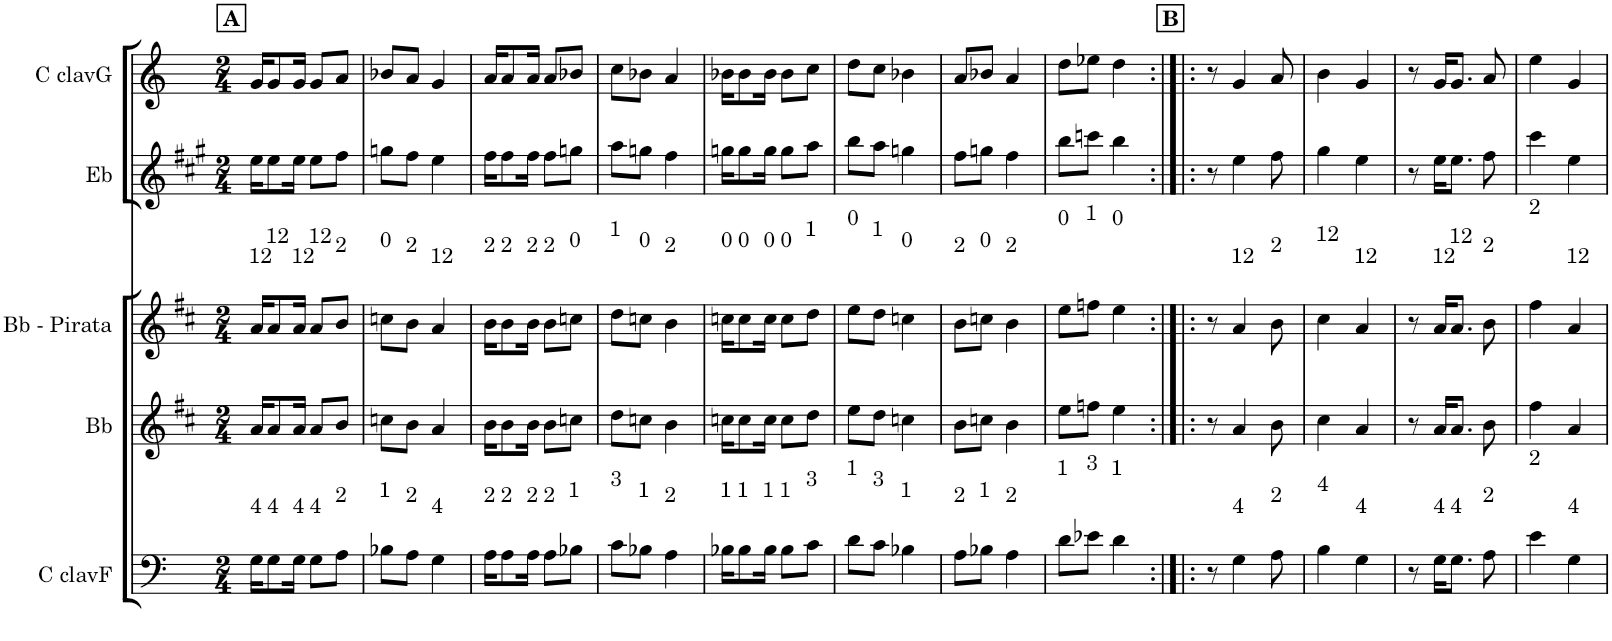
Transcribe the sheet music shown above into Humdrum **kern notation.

**kern	**kern	**kern	**kern	**kern
*part5	*part4	*part3	*part2	*part1
*staff5	*staff4	*staff3	*staff2	*staff1
*I"C clavF	*I"Bb	*I"Bb - Pirata	*I"Eb	*I"C clavG
*clefF4	*clefG2	*clefG2	*clefG2	*clefG2
*	*Trd1c2	*Trd1c2	*Trd5c9	*
*k[]	*k[f#c#]	*k[f#c#]	*k[f#c#g#]	*k[]
*M2/4	*M2/4	*M2/4	*M2/4	*M2/4
!!LO:REH:place=s1:a:B:cj:t=A
=1	=1	=1	=1	=1
!	!	!LO:TX:a:t=12	!	!
!LO:TX:a:t=4	!	!	!	!
16G\KL	16a/KL	16a/KL	16ee\KL	16g/KL
!	!	!LO:TX:a:t=12	!	!
!LO:TX:a:t=4	!	!	!	!
8G\	8a/	8a/	8ee\	8g/
!	!	!LO:TX:a:t=12	!	!
!LO:TX:a:t=4	!	!	!	!
16G\Jk	16a/Jk	16a/Jk	16ee\Jk	16g/Jk
!	!	!LO:TX:a:t=12	!	!
!LO:TX:a:t=4	!	!	!	!
8G\L	8a/L	8a/L	8ee\L	8g/L
!	!	!LO:TX:a:t=2	!	!
!LO:TX:a:t=2	!	!	!	!
8A\J	8b/J	8b/J	8ff#\J	8a/J
=2	=2	=2	=2	=2
!	!	!LO:TX:a:t=0	!	!
!LO:TX:a:t=1	!	!	!	!
8B-X\L	8ccn\L	8ccn\L	8ggn\L	8b-X/L
!	!	!LO:TX:a:t=2	!	!
!LO:TX:a:t=2	!	!	!	!
8A\J	8b\J	8b\J	8ff#\J	8a/J
!	!	!LO:TX:a:t=12	!	!
!LO:TX:a:t=4	!	!	!	!
4G\	4a/	4a/	4ee\	4g/
=3	=3	=3	=3	=3
!	!	!LO:TX:a:t=2	!	!
!LO:TX:a:t=2	!	!	!	!
16A\KL	16b\KL	16b\KL	16ff#\KL	16a/KL
!	!	!LO:TX:a:t=2	!	!
!LO:TX:a:t=2	!	!	!	!
8A\	8b\	8b\	8ff#\	8a/
!	!	!LO:TX:a:t=2	!	!
!LO:TX:a:t=2	!	!	!	!
16A\Jk	16b\Jk	16b\Jk	16ff#\Jk	16a/Jk
!	!	!LO:TX:a:t=2	!	!
!LO:TX:a:t=2	!	!	!	!
8A\L	8b\L	8b\L	8ff#\L	8a/L
!	!	!LO:TX:a:t=0	!	!
!LO:TX:a:t=1	!	!	!	!
8B-X\J	8ccn\J	8ccn\J	8ggn\J	8b-X/J
=4	=4	=4	=4	=4
!	!	!LO:TX:a:t=1	!	!
!LO:TX:a:t=3	!	!	!	!
8c\L	8dd\L	8dd\L	8aa\L	8cc\L
!	!	!LO:TX:a:t=0	!	!
!LO:TX:a:t=1	!	!	!	!
8B-X\J	8ccn\J	8ccn\J	8ggn\J	8b-X\J
!	!	!LO:TX:a:t=2	!	!
!LO:TX:a:t=2	!	!	!	!
4A\	4b\	4b\	4ff#\	4a/
=5	=5	=5	=5	=5
!	!	!LO:TX:a:t=0	!	!
!LO:TX:a:t=1	!	!	!	!
16B-X\KL	16ccn\KL	16ccn\KL	16ggn\KL	16b-X\KL
!	!	!LO:TX:a:t=0	!	!
!LO:TX:a:t=1	!	!	!	!
8B-\	8cc\	8cc\	8gg\	8b-\
!	!	!LO:TX:a:t=0	!	!
!LO:TX:a:t=1	!	!	!	!
16B-\Jk	16cc\Jk	16cc\Jk	16gg\Jk	16b-\Jk
!	!	!LO:TX:a:t=0	!	!
!LO:TX:a:t=1	!	!	!	!
8B-\L	8cc\L	8cc\L	8gg\L	8b-\L
!	!	!LO:TX:a:t=1	!	!
!LO:TX:a:t=3	!	!	!	!
8c\J	8dd\J	8dd\J	8aa\J	8cc\J
=6	=6	=6	=6	=6
!	!	!LO:TX:a:t=0	!	!
!LO:TX:a:t=1	!	!	!	!
8d\L	8ee\L	8ee\L	8bb\L	8dd\L
!	!	!LO:TX:a:t=1	!	!
!LO:TX:a:t=3	!	!	!	!
8c\J	8dd\J	8dd\J	8aa\J	8cc\J
!	!	!LO:TX:a:t=0	!	!
!LO:TX:a:t=1	!	!	!	!
4B-X\	4ccn\	4ccn\	4ggn\	4b-X\
=7	=7	=7	=7	=7
!	!	!LO:TX:a:t=2	!	!
!LO:TX:a:t=2	!	!	!	!
8A\L	8b\L	8b\L	8ff#\L	8a/L
!	!	!LO:TX:a:t=0	!	!
!LO:TX:a:t=1	!	!	!	!
8B-X\J	8ccn\J	8ccn\J	8ggn\J	8b-X/J
!	!	!LO:TX:a:t=2	!	!
!LO:TX:a:t=2	!	!	!	!
4A\	4b\	4b\	4ff#\	4a/
=8	=8	=8	=8	=8
!	!	!LO:TX:a:t=0	!	!
!LO:TX:a:t=1	!	!	!	!
8d\L	8ee\L	8ee\L	8bb\L	8dd\L
!	!	!LO:TX:a:t=1	!	!
!LO:TX:a:t=3	!	!	!	!
8e-X\J	8ffn\J	8ffn\J	8cccn\J	8ee-X\J
!	!	!LO:TX:a:t=0	!	!
!LO:TX:a:t=1	!	!	!	!
4d\	4ee\	4ee\	4bb\	4dd\
!!LO:REH:place=s1:a:B:cj:t=B
=9:|!|:	=9:|!|:	=9:|!|:	=9:|!|:	=9:|!|:
8r	8r	8r	8r	8r
!	!	!LO:TX:a:t=12	!	!
!LO:TX:a:t=4	!	!	!	!
4G\	4a/	4a/	4ee\	4g/
!	!	!LO:TX:a:t=2	!	!
!LO:TX:a:t=2	!	!	!	!
8A\	8b\	8b\	8ff#\	8a/
=10	=10	=10	=10	=10
!	!	!LO:TX:a:t=12	!	!
!LO:TX:a:t=4	!	!	!	!
4B\	4cc#\	4cc#\	4gg#\	4b\
!	!	!LO:TX:a:t=12	!	!
!LO:TX:a:t=4	!	!	!	!
4G\	4a/	4a/	4ee\	4g/
=11	=11	=11	=11	=11
8r	8r	8r	8r	8r
!	!	!LO:TX:a:t=12	!	!
!LO:TX:a:t=4	!	!	!	!
16G\KL	16a/KL	16a/KL	16ee\KL	16g/KL
!	!	!LO:TX:a:t=12	!	!
!LO:TX:a:t=4	!	!	!	!
8.G\J	8.a/J	8.a/J	8.ee\J	8.g/J
!	!	!LO:TX:a:t=2	!	!
!LO:TX:a:t=2	!	!	!	!
8A\	8b\	8b\	8ff#\	8a/
=12	=12	=12	=12	=12
!	!	!LO:TX:a:t=2	!	!
!LO:TX:a:t=2	!	!	!	!
4e\	4ff#\	4ff#\	4ccc#\	4ee\
!	!	!LO:TX:a:t=12	!	!
!LO:TX:a:t=4	!	!	!	!
4G\	4a/	4a/	4ee\	4g/
=	=	=	=	=
*-	*-	*-	*-	*-
